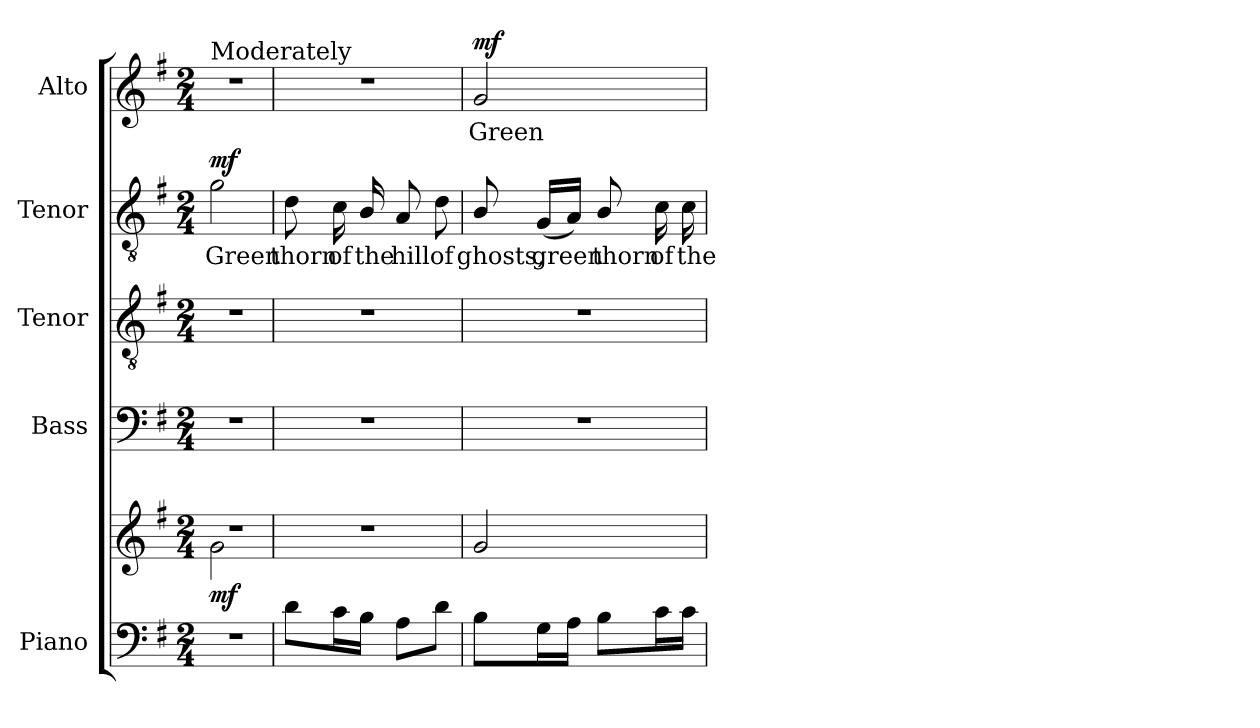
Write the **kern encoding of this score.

**kern	**kern	**dynam	**kern	**kern	**kern	**text	**dynam	**kern	**text	**dynam
*part5	*part5	*part5	*part4	*part3	*part2	*part2	*part2	*part1	*part1	*part1
*staff6	*staff5	*staff5/6	*staff4	*staff3	*staff2	*staff2	*staff2	*staff1	*staff1	*staff1
*I"Piano	*	*	*I"Bass	*I"Tenor	*I"Tenor	*	*	*I"Alto	*	*
*I'Pno.	*	*	*I'B.	*I'T.	*I'T.	*	*	*I'A.	*	*
!!LO:PB:g=z
*clefF4	*clefG2	*	*clefF4	*clefGv2	*clefGv2	*	*	*clefG2	*	*
*	*	*	*	*ITrd7c12	*ITrd7c12	*	*	*	*	*
*k[f#]	*k[f#]	*	*k[f#]	*k[f#]	*k[f#]	*	*	*k[f#]	*	*
*G:	*G:	*	*G:	*G:	*G:	*	*	*G:	*	*
*M2/4	*M2/4	*	*M2/4	*M2/4	*M2/4	*	*	*M2/4	*	*
*MM52	*MM52	*	*MM52	*MM52	*MM52	*	*	*MM52	*	*
=1	=1	=1	=1	=1	=1	=1	=1	=1	=1	=1
!LO:N:vis=1	!	!	!LO:N:vis=1	!LO:N:vis=1	!	!	!	!	!	!
*	*^	*	*	*	*	*	*	*	*	*
!	!	!	!	!	!	!	!	!	!LO:TX:a:t=Moderately	!	!
!	!	!	!	!	!	!	!LO:LY:b:color=#000000	!	!LO:N:vis=1	!	!
2r	2r	2gi\	mf	2r	2r	2Gi\	Green	mf	2r	.	.
=2	=2	=2	=2	=2	=2	=2	=2	=2	=2	=2	=2
!	!LO:N:vis=1	!	!	!LO:N:vis=1	!LO:N:vis=1	!	!	!	!	!	!
*	*v	*v	*	*	*	*	*	*	*	*	*
*	*^	*	*	*	*	*	*	*	*	*
!	!	!	!	!	!	!	!LO:LY:b:color=#000000	!	!LO:N:vis=1	!	!
*	*v	*v	*	*	*	*	*	*	*	*	*
8di\L	2r	.	2r	2r	8Di\	thorn	.	2r	.	.
!	!	!	!	!	!	!LO:LY:b:color=#000000	!	!	!	!
16ci\L	.	.	.	.	16Ci\	of	.	.	.	.
!	!	!	!	!	!	!LO:LY:b:color=#000000	!	!	!	!
16Bi\JJ	.	.	.	.	16BBi/	the	.	.	.	.
!	!	!	!	!	!	!LO:LY:b:color=#000000	!	!	!	!
8Ai\L	.	.	.	.	8AAi/	hill	.	.	.	.
!	!	!	!	!	!	!LO:LY:b:color=#000000	!	!	!	!
8di\J	.	.	.	.	8Di\	of	.	.	.	.
=3	=3	=3	=3	=3	=3	=3	=3	=3	=3	=3
!	!	!	!LO:N:vis=1	!LO:N:vis=1	!	!	!	!	!	!
!	!	!	!	!	!	!LO:LY:b:color=#000000	!	!	!	!
!	!	!	!	!	!	!	!	!	!LO:LY:b:color=#000000	!
8Bi\L	2gi/	.	2r	2r	8BBi/	ghosts,	.	2gi/	Green	mf
!	!	!	!	!	!	!LO:LY:b:color=#000000	!	!	!	!
16Gi\L	.	.	.	.	(16GGi/LL	green	.	.	.	.
16Ai\JJ	.	.	.	.	16AAi/JJ)	.	.	.	.	.
!	!	!	!	!	!	!LO:LY:b:color=#000000	!	!	!	!
8Bi\L	.	.	.	.	8BBi/	thorn	.	.	.	.
!	!	!	!	!	!	!LO:LY:b:color=#000000	!	!	!	!
16ci\L	.	.	.	.	16Ci\	of	.	.	.	.
!	!	!	!	!	!	!LO:LY:b:color=#000000	!	!	!	!
16ci\JJ	.	.	.	.	16Ci\	the	.	.	.	.
=	=	=	=	=	=	=	=	=	=	=
*-	*-	*-	*-	*-	*-	*-	*-	*-	*-	*-
